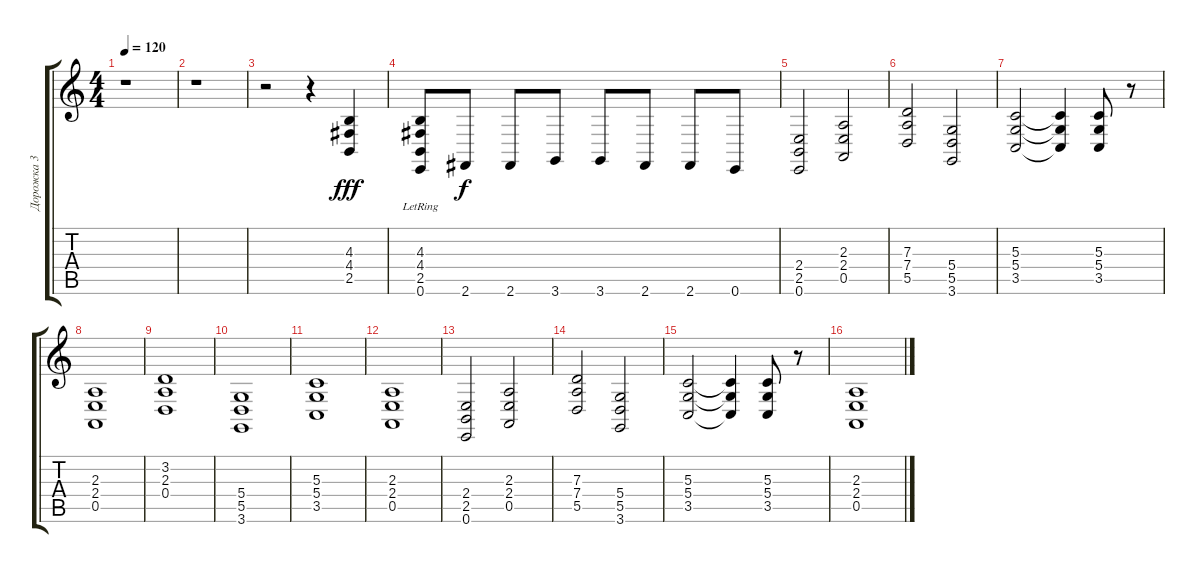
\track ("Дорожка 3" "Дорожка 3") {instrument stringensemble1}
\staff {score tabs}
\tuning (E4 B3 G3 D3 A2 E2) {hide}
\ts (4 4)
\tempo 120
\clef g2
\ks c
r.1{dy fff} |
r.1 |
r.2 r.4 (4.3 4.4 2.5).4 |
(4.3{lr} 4.4{lr} 2.5{lr} 0.6).8 2.6.8{dy f} 2.6.8 3.6.8 3.6.8 2.6.8 2.6.8 0.6.8 |
(2.4 2.5 0.6).2 (2.3 2.4 0.5).2 |
(7.3 7.4 5.5).2 (5.4 5.5 3.6).2 |
(5.3 5.4 3.5).2 (5.3{t} 5.4{t} 3.5{t}).4 (5.3 5.4 3.5).8 r.8 |
(2.3 2.4 0.5).1 |
(3.2 2.3 0.4).1 |
(5.4 5.5 3.6).1 |
(5.3 5.4 3.5).1 |
(2.3 2.4 0.5).1 |
(2.4 2.5 0.6).2 (2.3 2.4 0.5).2 |
(7.3 7.4 5.5).2 (5.4 5.5 3.6).2 |
(5.3 5.4 3.5).2 (5.3{t} 5.4{t} 3.5{t}).4 (5.3 5.4 3.5).8 r.8 |
(2.3 2.4 0.5).1
